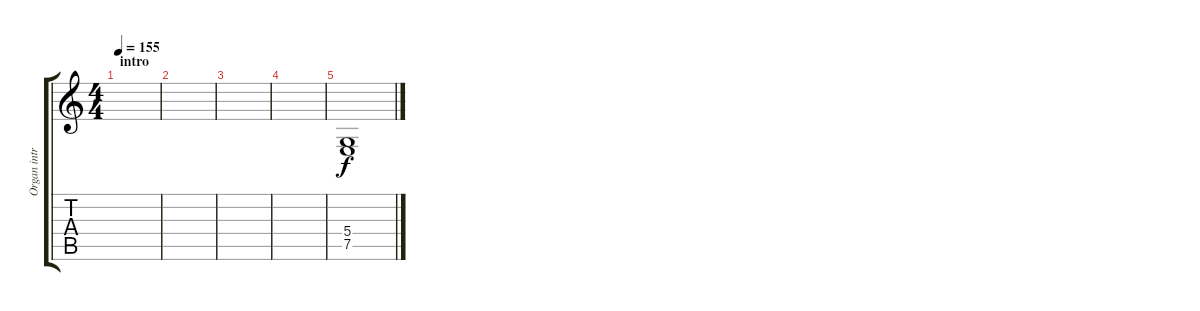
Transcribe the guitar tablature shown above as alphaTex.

\track ("Organ intro" "Organ intr") {instrument percussiveorgan}
\staff {score tabs}
\tuning (E4 B3 G3 D3 A2 E2) {hide}
\ts (4 4)
\section ("" "intro")
\tempo 155
\clef g2
\ks c
|
|
|
|
(5.4 7.5).1
